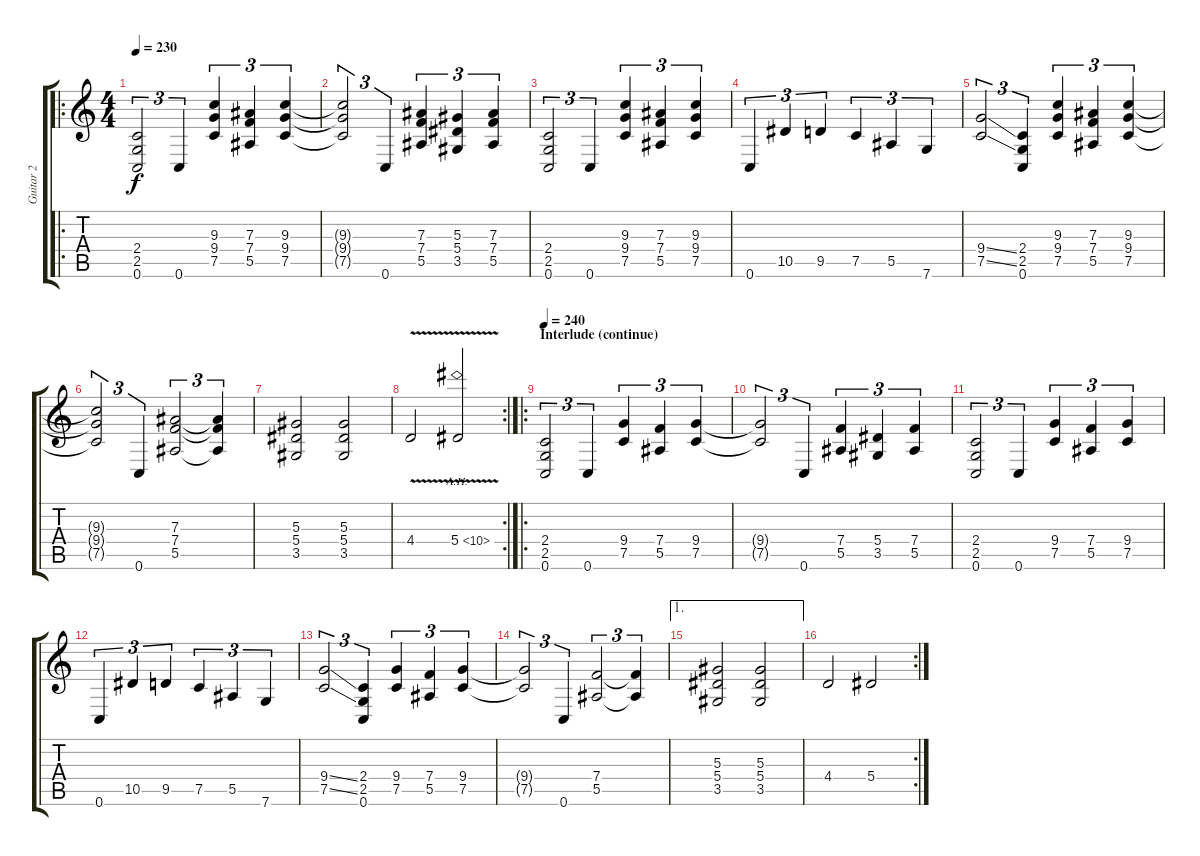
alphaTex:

\track ("Guitar 2" "Guitar 2") {instrument overdrivenguitar}
\staff {score tabs}
\tuning (C4 G3 Eb3 Bb2 F2 C2) {hide}
\ro
\ts (4 4)
\tempo 230
\clef g2
\ks c
(2.4 2.5 0.6).2{tu (3 2) dy f} 0.6.4{tu (3 2)} (9.3 9.4 7.5).4{tu (3 2)} (7.3 7.4 5.5).4{tu (3 2)} (9.3 9.4 7.5).4{tu (3 2)} |
(9.3{t} 9.4{t} 7.5{t}).2{tu (3 2)} 0.6.4{tu (3 2)} (7.3 7.4 5.5).4{tu (3 2)} (5.3 5.4 3.5).4{tu (3 2)} (7.3 7.4 5.5).4{tu (3 2)} |
(2.4 2.5 0.6).2{tu (3 2)} 0.6.4{tu (3 2)} (9.3 9.4 7.5).4{tu (3 2)} (7.3 7.4 5.5).4{tu (3 2)} (9.3 9.4 7.5).4{tu (3 2)} |
0.6.4{tu (3 2)} 10.5.4{tu (3 2)} 9.5.4{tu (3 2)} 7.5.4{tu (3 2)} 5.5.4{tu (3 2)} 7.6.4{tu (3 2)} |
(9.4{ss} 7.5{ss}).2{tu (3 2)} (2.4 2.5 0.6).4{tu (3 2)} (9.3 9.4 7.5).4{tu (3 2)} (7.3 7.4 5.5).4{tu (3 2)} (9.3 9.4 7.5).4{tu (3 2)} |
(9.3{t} 9.4{t} 7.5{t}).2{tu (3 2)} 0.6.4{tu (3 2)} (7.3 7.4 5.5).2{tu (3 2)} (7.3{t} 7.4{t} 5.5{t}).4{tu (3 2)} |
(5.3 5.4 3.5).2 (5.3 5.4 3.5).2 |
\rc 2
4.4{v}.2 5.4{ah 5 v}.2 |
\ro
\section ("" "Interlude (continue)")
\tempo 240
(2.4 2.5 0.6).2{tu (3 2)} 0.6.4{tu (3 2)} (9.4 7.5).4{tu (3 2)} (7.4 5.5).4{tu (3 2)} (9.4 7.5).4{tu (3 2)} |
(9.4{t} 7.5{t}).2{tu (3 2)} 0.6.4{tu (3 2)} (7.4 5.5).4{tu (3 2)} (5.4 3.5).4{tu (3 2)} (7.4 5.5).4{tu (3 2)} |
(2.4 2.5 0.6).2{tu (3 2)} 0.6.4{tu (3 2)} (9.4 7.5).4{tu (3 2)} (7.4 5.5).4{tu (3 2)} (9.4 7.5).4{tu (3 2)} |
0.6.4{tu (3 2)} 10.5.4{tu (3 2)} 9.5.4{tu (3 2)} 7.5.4{tu (3 2)} 5.5.4{tu (3 2)} 7.6.4{tu (3 2)} |
(9.4{ss} 7.5{ss}).2{tu (3 2)} (2.4 2.5 0.6).4{tu (3 2)} (9.4 7.5).4{tu (3 2)} (7.4 5.5).4{tu (3 2)} (9.4 7.5).4{tu (3 2)} |
(9.4{t} 7.5{t}).2{tu (3 2)} 0.6.4{tu (3 2)} (7.4 5.5).2{tu (3 2)} (7.4{t} 5.5{t}).4{tu (3 2)} |
\ae 1
(5.3 5.4 3.5).2 (5.3 5.4 3.5).2 |
\rc 2
4.4.2 5.4.2
